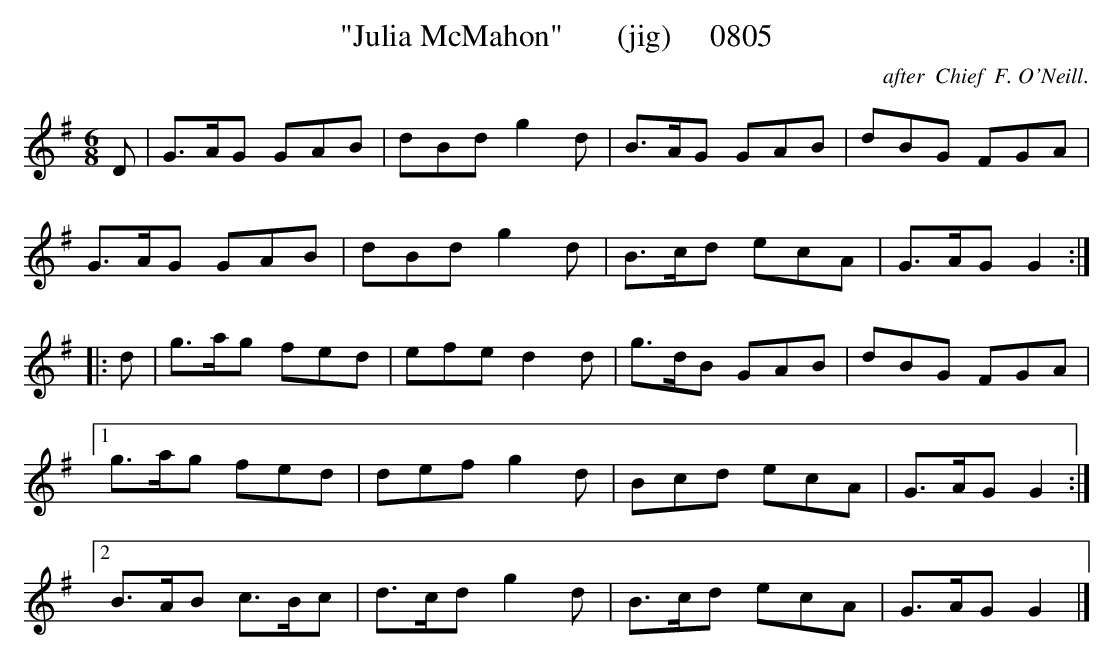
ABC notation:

X:1
T:"Julia McMahon"       (jig)     0805
C:after  Chief  F. O'Neill.
BRENNAN June 2003 (HTTP://WWW.SOSYOURMOM.COM)
M:6/8
L:1/8
K:G
D|G3/2A/2G GAB|dBd g2d|B3/2A/2G GAB|dBG FGA|
G3/2A/2G GAB|dBd g2d|B3/2c/2d ecA|G3/2A/2G G2:|
|:d|g3/2a/2g fed|efe d2d|g3/2d/2B GAB|dBG FGA|
[1g3/2a/2g fed|def g2d|Bcd ecA|G3/2A/2G G2:|
[2B3/2A/2B c3/2B/2c|d3/2c/2d g2d|B3/2c/2d ecA|G3/2A/2G G2|]
